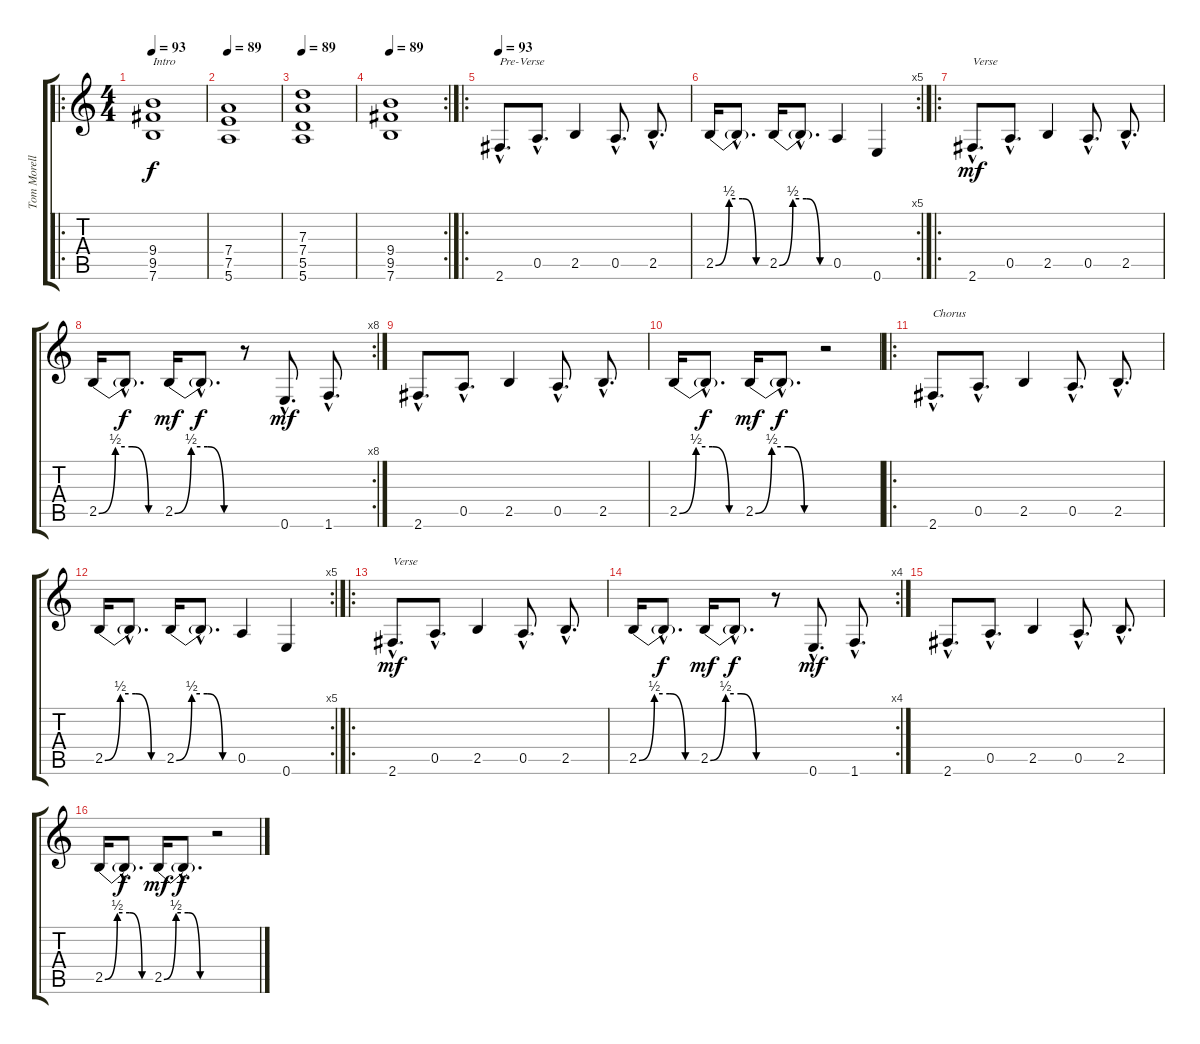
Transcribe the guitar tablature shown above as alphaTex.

\track ("Tom Morello" "Tom Morell") {instrument overdrivenguitar}
\staff {score tabs}
\tuning (E4 B3 G3 D3 A2 E2) {hide}
\ro
\ts (4 4)
\tempo 93
\tempo 89
\tempo 93
\clef g2
\ks c
(9.4 9.5 7.6).1{txt "Intro" dy f instrument overdrivenguitar} |
\tempo 89
(7.4 7.5 5.6).1 |
\tempo 89
(7.3 7.4 5.5 5.6).1 |
\rc 2
\tempo 89
(9.4 9.5 7.6).1 |
\ro
\tempo 93
2.6{hac}.8{d txt "Pre-Verse"} 0.5{hac}.8{d} 2.5.4 0.5{hac}.8{d} 2.5{hac}.8{d} |
\rc 5
2.5{be (custom 0 0 15 2 30 2 45 0 60 0)}.16 2.5{hac t}.8{d} 2.5{be (custom 0 0 15 2 30 2 45 0 60 0)}.16 2.5{hac t}.8{d} 0.5.4 0.6.4 |
\ro
2.6{hac}.8{d txt "Verse" dy mf} 0.5{hac}.8{d} 2.5.4 0.5{hac}.8{d} 2.5{hac}.8{d} |
\rc 8
2.5{be (custom 0 0 15 2 30 2 45 0 60 0)}.16 2.5{hac t}.8{d dy f} 2.5{be (custom 0 0 15 2 30 2 45 0 60 0)}.16{dy mf} 2.5{hac t}.8{d dy f} r.8 0.6{hac}.8{d dy mf} 1.6{hac}.8{d} |
2.6{hac}.8{d} 0.5{hac}.8{d} 2.5.4 0.5{hac}.8{d} 2.5{hac}.8{d} |
2.5{be (custom 0 0 15 2 30 2 45 0 60 0)}.16 2.5{hac t}.8{d dy f} 2.5{be (custom 0 0 15 2 30 2 45 0 60 0)}.16{dy mf} 2.5{hac t}.8{d dy f} r.2 |
\ro
2.6{hac}.8{d txt "Chorus"} 0.5{hac}.8{d} 2.5.4 0.5{hac}.8{d} 2.5{hac}.8{d} |
\rc 5
2.5{be (custom 0 0 15 2 30 2 45 0 60 0)}.16 2.5{hac t}.8{d} 2.5{be (custom 0 0 15 2 30 2 45 0 60 0)}.16 2.5{hac t}.8{d} 0.5.4 0.6.4 |
\ro
2.6{hac}.8{d txt "Verse" dy mf} 0.5{hac}.8{d} 2.5.4 0.5{hac}.8{d} 2.5{hac}.8{d} |
\rc 4
2.5{be (custom 0 0 15 2 30 2 45 0 60 0)}.16 2.5{hac t}.8{d dy f} 2.5{be (custom 0 0 15 2 30 2 45 0 60 0)}.16{dy mf} 2.5{hac t}.8{d dy f} r.8 0.6{hac}.8{d dy mf} 1.6{hac}.8{d} |
2.6{hac}.8{d} 0.5{hac}.8{d} 2.5.4 0.5{hac}.8{d} 2.5{hac}.8{d} |
2.5{be (custom 0 0 15 2 30 2 45 0 60 0)}.16 2.5{hac t}.8{d dy f} 2.5{be (custom 0 0 15 2 30 2 45 0 60 0)}.16{dy mf} 2.5{hac t}.8{d dy f} r.2
